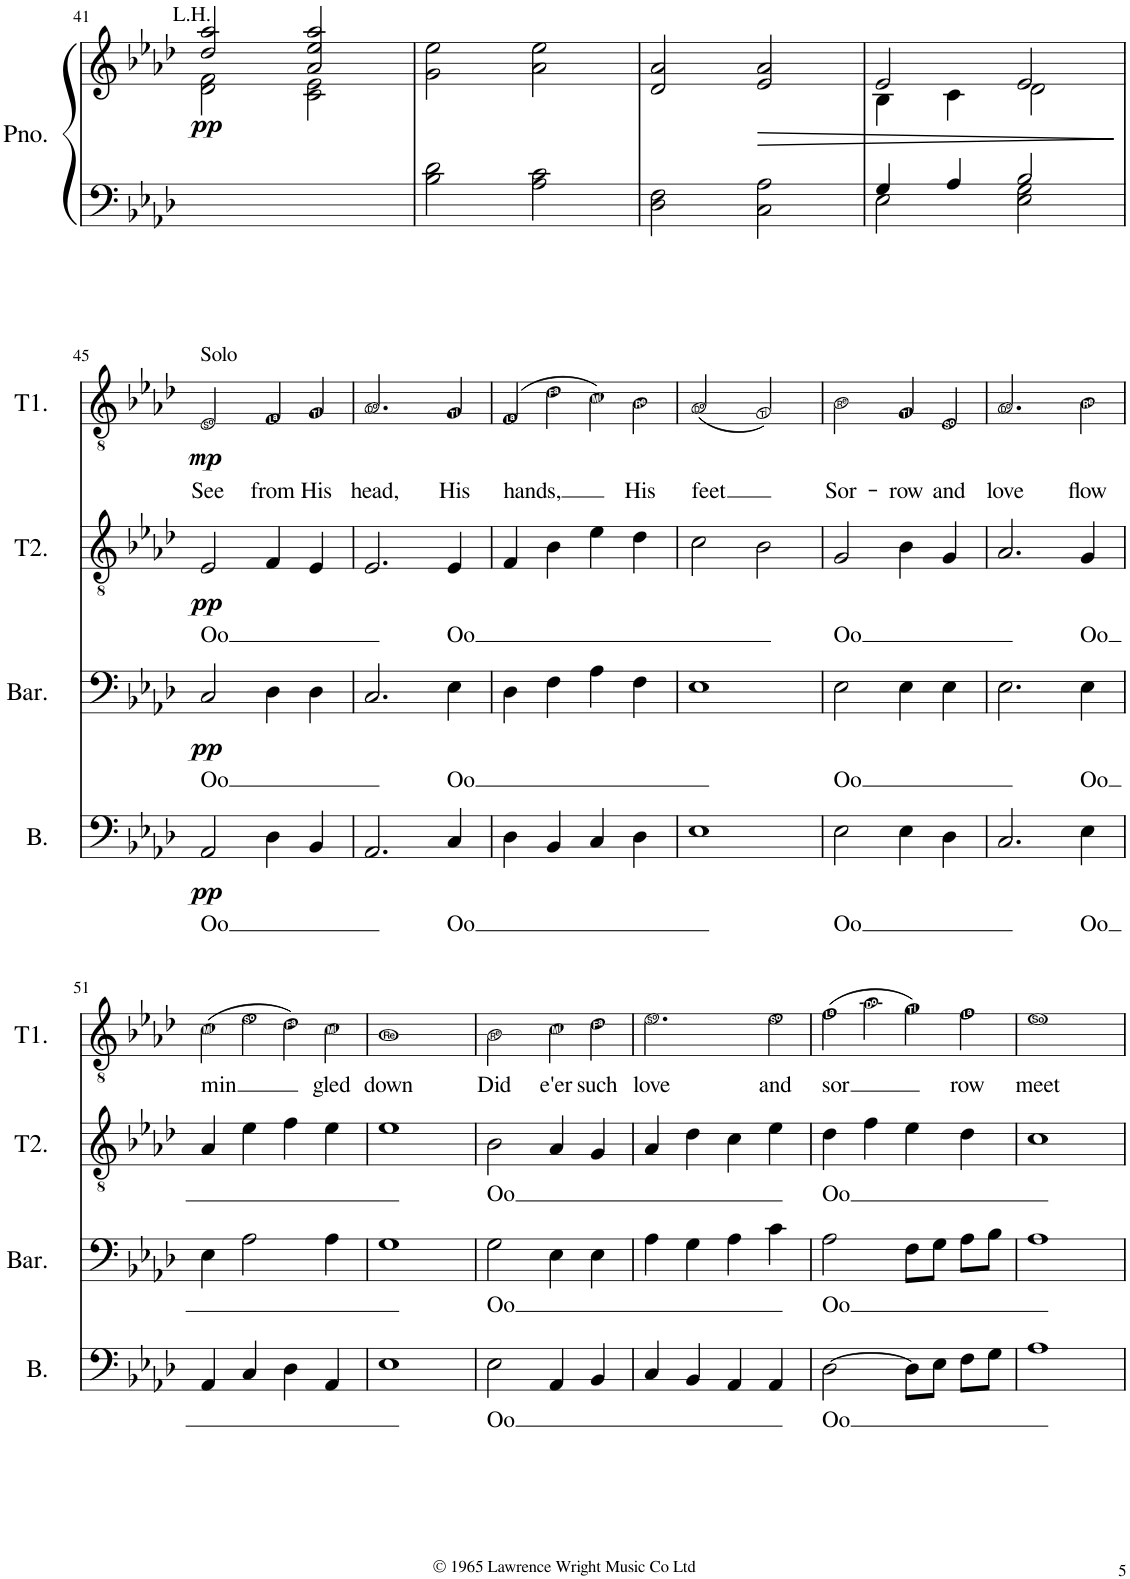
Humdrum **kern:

**kern	**kern	**dynam	**kern	**text	**dynam	**kern	**text	**dynam	**kern	**text	**dynam	**kern	**text	**dynam
*part5	*part5	*part5	*part4	*part4	*part4	*part3	*part3	*part3	*part2	*part2	*part2	*part1	*part1	*part1
*staff6	*staff5	*staff5/6	*staff4	*staff4	*staff4	*staff3	*staff3	*staff3	*staff2	*staff2	*staff2	*staff1	*staff1	*staff1
*I"Piano	*	*	*I"Bass	*	*	*I"Baritone	*	*	*I"Tenor	*	*	*I"Tenor	*	*
*I'Pno.	*	*	*I'B.	*	*	*I'Bar.	*	*	*I'T2.	*	*	*I'T1.	*	*
!!LO:PB:g=z
*clefF4	*clefG2	*	*clefF4	*	*	*clefF4	*	*	*clefGv2	*	*	*clefGv2	*	*
*	*	*	*Trd4c7	*	*	*	*	*	*Trd4c7	*	*	*Trd4c7	*	*
*k[b-e-a-d-]	*k[b-e-a-d-]	*	*k[b-e-a-d-]	*	*	*k[b-e-a-d-]	*	*	*k[b-e-a-d-]	*	*	*k[b-e-a-d-]	*	*
*M4/4	*M4/4	*	*M4/4	*	*	*M4/4	*	*	*M4/4	*	*	*M4/4	*	*
=41	=41	=41	=41	=41	=41	=41	=41	=41	=41	=41	=41	=41	=41	=41
*	*^	*	*	*	*	*	*	*	*	*	*	*	*	*
!	!LO:TX:a:t=L.H.	!	!	!	!	!	!	!	!	!	!	!	!	!	!
!	!	!	!LO:DY:b	!	!	!	!	!	!	!	!	!	!	!	!
1ryy	2dd-/ 2aa-/	2d-\ 2f\	pp	1r	.	.	1r	.	.	1r	.	.	1r	.	.
.	2a-/ 2ee-/ 2aa-/	2c\ 2e-\	.	.	.	.	.	.	.	.	.	.	.	.	.
*	*v	*v	*	*	*	*	*	*	*	*	*	*	*	*	*
=42	=42	=42	=42	=42	=42	=42	=42	=42	=42	=42	=42	=42	=42	=42
2B-\ 2d-\	2g\ 2ee-\	.	1r	.	.	1r	.	.	1r	.	.	1r	.	.
2A-\ 2c\	2a-\ 2ee-\	.	.	.	.	.	.	.	.	.	.	.	.	.
=43	=43	=43	=43	=43	=43	=43	=43	=43	=43	=43	=43	=43	=43	=43
2D-\ 2F\	2d-/ 2a-/	.	1r	.	.	1r	.	.	1r	.	.	1r	.	.
!	!	!LO:HP:b	!	!	!	!	!	!	!	!	!	!	!	!
2C\ 2A-\	2e-/ 2a-/	>	.	.	.	.	.	.	.	.	.	.	.	.
=44	=44	=44	=44	=44	=44	=44	=44	=44	=44	=44	=44	=44	=44	=44
*^	*^	*	*	*	*	*	*	*	*	*	*	*	*	*
4G/	2E-\	2e-/	4B-\	.	1r	.	.	1r	.	.	1r	.	.	1r	.	.
4A-/	.	.	4c\	.	.	.	.	.	.	.	.	.	.	.	.	.
2B-/	2E-\ 2G\	2e-/	2d-\	.	.	.	.	.	.	.	.	.	.	.	.	.
*v	*v	*	*	*	*	*	*	*	*	*	*	*	*	*	*	*
*	*v	*v	*	*	*	*	*	*	*	*	*	*	*	*	*
.	.	]	.	.	.	.	.	.	.	.	.	.	.	.
!!LO:LB:g=z
=45	=45	=45	=45	=45	=45	=45	=45	=45	=45	=45	=45	=45	=45	=45
!	!	!	!	!	!	!	!	!	!	!	!	!LO:TX:a:t=Solo	!	!
!	!	!	!	!LO:LY:b	!LO:DY:b	!	!LO:LY:b	!LO:DY:b	!	!LO:LY:b	!LO:DY:b	!	!LO:LY:b	!LO:DY:b
1r	1r	.	2AA-/	Oo	pp	2C/	Oo	pp	2E-/	Oo	pp	2E-/	See	mp
!	!	!	!	!	!	!	!	!	!	!	!	!	!LO:LY:b	!
.	.	.	4D-\	.	.	4D-\	.	.	4F/	.	.	4F/	from	.
!	!	!	!	!	!	!	!	!	!	!	!	!	!LO:LY:b	!
.	.	.	4BB-/	.	.	4D-\	.	.	4E-/	.	.	4G/	His	.
=46	=46	=46	=46	=46	=46	=46	=46	=46	=46	=46	=46	=46	=46	=46
!	!	!	!	!	!	!	!	!	!	!	!	!	!LO:LY:b	!
1r	1r	.	2.AA-/	.	.	2.C/	.	.	2.E-/	.	.	2.A-/	head,	.
!	!	!	!	!LO:LY:b	!	!	!LO:LY:b	!	!	!LO:LY:b	!	!	!LO:LY:b	!
.	.	.	4C/	Oo	.	4E-\	Oo	.	4E-/	Oo	.	4G/	His	.
=47	=47	=47	=47	=47	=47	=47	=47	=47	=47	=47	=47	=47	=47	=47
!	!	!	!	!	!	!	!	!	!	!	!	!	!LO:LY:b	!
1r	1r	.	4D-\	.	.	4D-\	.	.	4F/	.	.	(4F/	hands,	.
.	.	.	4BB-/	.	.	4F\	.	.	4B-\	.	.	4d-\	.	.
.	.	.	4C/	.	.	4A-\	.	.	4e-\	.	.	4c\)	.	.
!	!	!	!	!	!	!	!	!	!	!	!	!	!LO:LY:b	!
.	.	.	4D-\	.	.	4F\	.	.	4d-\	.	.	4B-\	His	.
=48	=48	=48	=48	=48	=48	=48	=48	=48	=48	=48	=48	=48	=48	=48
!	!	!	!	!	!	!	!	!	!	!	!	!	!LO:LY:b	!
1r	1r	.	1E-	.	.	1E-	.	.	2c\	.	.	(2A-/	feet	.
.	.	.	.	.	.	.	.	.	2B-\	.	.	2G/)	.	.
=49	=49	=49	=49	=49	=49	=49	=49	=49	=49	=49	=49	=49	=49	=49
!	!	!	!	!LO:LY:b	!	!	!LO:LY:b	!	!	!LO:LY:b	!	!	!LO:LY:b	!
1r	1r	.	2E-\	Oo	.	2E-\	Oo	.	2G/	Oo	.	2B-\	Sor-	.
!	!	!	!	!	!	!	!	!	!	!	!	!	!LO:LY:b	!
.	.	.	4E-\	.	.	4E-\	.	.	4B-\	.	.	4G/	-row	.
!	!	!	!	!	!	!	!	!	!	!	!	!	!LO:LY:b	!
.	.	.	4D-\	.	.	4E-\	.	.	4G/	.	.	4E-/	and	.
=50	=50	=50	=50	=50	=50	=50	=50	=50	=50	=50	=50	=50	=50	=50
!	!	!	!	!	!	!	!	!	!	!	!	!	!LO:LY:b	!
1r	1r	.	2.C/	.	.	2.E-\	.	.	2.A-/	.	.	2.A-/	love	.
!	!	!	!	!LO:LY:b	!	!	!LO:LY:b	!	!	!LO:LY:b	!	!	!LO:LY:b	!
.	.	.	4E-\	Oo	.	4E-\	Oo	.	4G/	Oo	.	4B-\	flow	.
!!LO:LB:g=z
=51	=51	=51	=51	=51	=51	=51	=51	=51	=51	=51	=51	=51	=51	=51
!	!	!	!	!	!	!	!	!	!	!	!	!	!LO:LY:b	!
1r	1r	.	4AA-/	.	.	4E-\	.	.	4A-/	.	.	(4c\	min	.
.	.	.	4C/	.	.	2A-\	.	.	4e-\	.	.	4e-\	.	.
.	.	.	4D-\	.	.	.	.	.	4f\	.	.	4d-\)	.	.
!	!	!	!	!	!	!	!	!	!	!	!	!	!LO:LY:b	!
.	.	.	4AA-/	.	.	4A-\	.	.	4e-\	.	.	4c\	gled	.
=52	=52	=52	=52	=52	=52	=52	=52	=52	=52	=52	=52	=52	=52	=52
!	!	!	!	!	!	!	!	!	!	!	!	!	!LO:LY:b	!
1r	1r	.	1E-	.	.	1G	.	.	1e-	.	.	1B-	down	.
=53	=53	=53	=53	=53	=53	=53	=53	=53	=53	=53	=53	=53	=53	=53
!	!	!	!	!LO:LY:b	!	!	!LO:LY:b	!	!	!LO:LY:b	!	!	!LO:LY:b	!
1r	1r	.	2E-\	Oo	.	2G\	Oo	.	2B-\	Oo	.	2B-\	Did	.
!	!	!	!	!	!	!	!	!	!	!	!	!	!LO:LY:b	!
.	.	.	4AA-/	.	.	4E-\	.	.	4A-/	.	.	4c\	e'er	.
!	!	!	!	!	!	!	!	!	!	!	!	!	!LO:LY:b	!
.	.	.	4BB-/	.	.	4E-\	.	.	4G/	.	.	4d-\	such	.
=54	=54	=54	=54	=54	=54	=54	=54	=54	=54	=54	=54	=54	=54	=54
!	!	!	!	!	!	!	!	!	!	!	!	!	!LO:LY:b	!
1r	1r	.	4C/	.	.	4A-\	.	.	4A-/	.	.	2.e-\	love	.
.	.	.	4BB-/	.	.	4G\	.	.	4d-\	.	.	.	.	.
.	.	.	4AA-/	.	.	4A-\	.	.	4c\	.	.	.	.	.
!	!	!	!	!	!	!	!	!	!	!	!	!	!LO:LY:b	!
.	.	.	4AA-/	.	.	4c\	.	.	4e-\	.	.	4e-\	and	.
=55	=55	=55	=55	=55	=55	=55	=55	=55	=55	=55	=55	=55	=55	=55
!	!	!	!	!LO:LY:b	!	!	!LO:LY:b	!	!	!LO:LY:b	!	!	!LO:LY:b	!
1r	1r	.	[2D-\	Oo	.	2A-\	Oo	.	4d-\	Oo	.	(4f\	sor	.
.	.	.	.	.	.	.	.	.	4f\	.	.	4a-\	.	.
.	.	.	8D-\L]	.	.	8F\L	.	.	4e-\	.	.	4g\)	.	.
.	.	.	8E-\J	.	.	8G\J	.	.	.	.	.	.	.	.
!	!	!	!	!	!	!	!	!	!	!	!	!	!LO:LY:b	!
.	.	.	8F\L	.	.	8A-\L	.	.	4d-\	.	.	4f\	row	.
.	.	.	8G\J	.	.	8B-\J	.	.	.	.	.	.	.	.
=56	=56	=56	=56	=56	=56	=56	=56	=56	=56	=56	=56	=56	=56	=56
!	!	!	!	!	!	!	!	!	!	!	!	!	!LO:LY:b	!
1r	1r	.	1A-	.	.	1A-	.	.	1c	.	.	1e-	meet	.
=	=	=	=	=	=	=	=	=	=	=	=	=	=	=
*-	*-	*-	*-	*-	*-	*-	*-	*-	*-	*-	*-	*-	*-	*-
